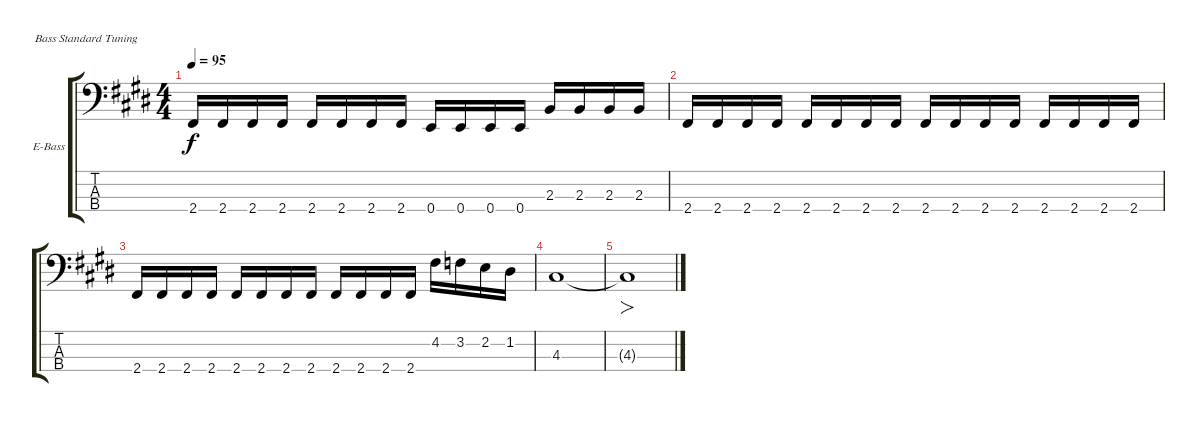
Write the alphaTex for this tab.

\bracketExtendMode groupsimilarinstruments
\firstSystemTrackNameOrientation horizontal
\otherSystemsTrackNameOrientation horizontal
\track ("Electric Bass" "E-Bass") {mute instrument electricbassfinger}
\staff {score tabs}
\tuning (G2 D2 A1 E1)
\ts (4 4)
\tempo 95
\clef f4
\ks c#minor
2.4.16{dy f} 2.4.16 2.4.16 2.4.16 2.4.16 2.4.16 2.4.16 2.4.16 0.4.16 0.4.16 0.4.16 0.4.16 2.3.16 2.3.16 2.3.16 2.3.16 |
2.4.16 2.4.16 2.4.16 2.4.16 2.4.16 2.4.16 2.4.16 2.4.16 2.4.16 2.4.16 2.4.16 2.4.16 2.4.16 2.4.16 2.4.16 2.4.16 |
2.4.16 2.4.16 2.4.16 2.4.16 2.4.16 2.4.16 2.4.16 2.4.16 2.4.16 2.4.16 2.4.16 2.4.16 4.2.16 3.2.16 2.2.16 1.2.16 |
4.3.1 |
4.3{t}.1{fo}
